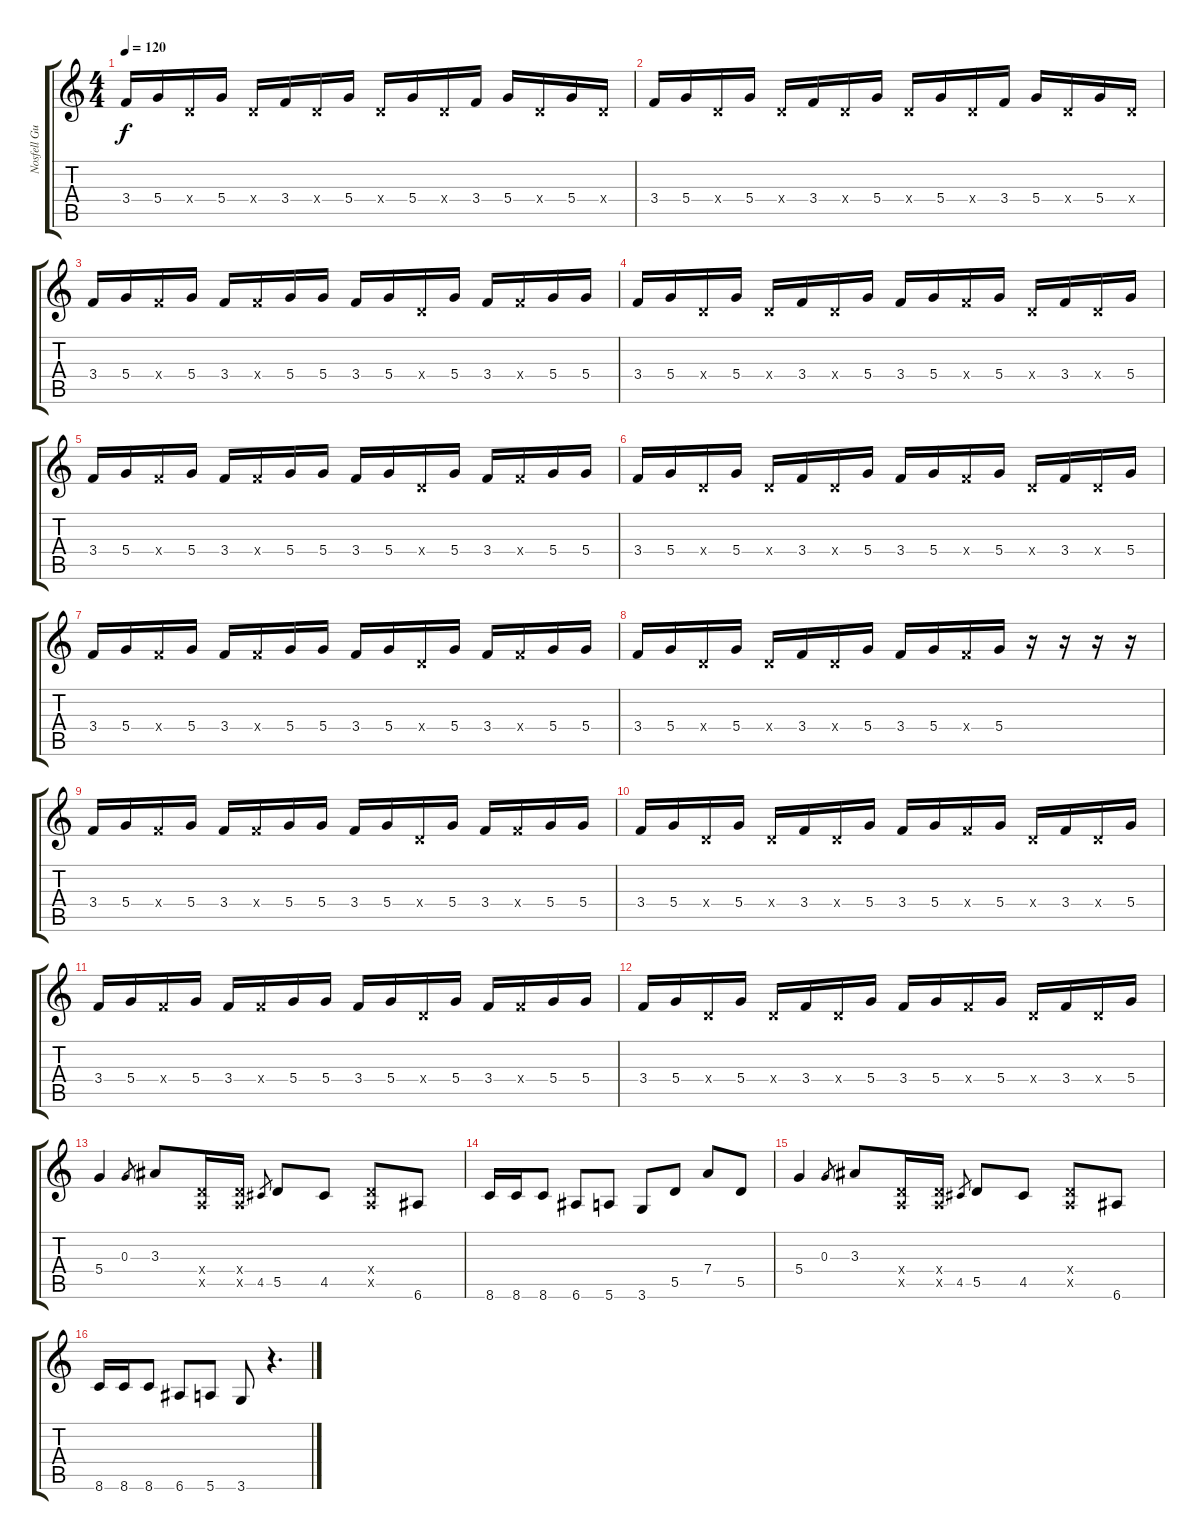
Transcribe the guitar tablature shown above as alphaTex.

\track ("Nosfell Guitare" "Nosfell Gu") {instrument acousticguitarsteel}
\staff {score tabs}
\tuning (E4 B3 G3 D3 A2 E2) {hide}
\ts (4 4)
\tempo 120
\clef g2
\ks c
3.4.16{dy f instrument acousticguitarsteel} 5.4.16 0.4{x}.16 5.4.16 0.4{x}.16 3.4.16 0.4{x}.16 5.4.16 0.4{x}.16 5.4.16 0.4{x}.16 3.4.16 5.4.16 0.4{x}.16 5.4.16 0.4{x}.16 |
3.4.16 5.4.16 0.4{x}.16 5.4.16 0.4{x}.16 3.4.16 0.4{x}.16 5.4.16 0.4{x}.16 5.4.16 0.4{x}.16 3.4.16 5.4.16 0.4{x}.16 5.4.16 0.4{x}.16 |
3.4.16 5.4.16 3.4{x}.16 5.4.16 3.4.16 3.4{x}.16 5.4.16 5.4.16 3.4.16 5.4.16 0.4{x}.16 5.4.16 3.4.16 3.4{x}.16 5.4.16 5.4.16 |
3.4.16 5.4.16 0.4{x}.16 5.4.16 0.4{x}.16 3.4.16 0.4{x}.16 5.4.16 3.4.16 5.4.16 3.4{x}.16 5.4.16 0.4{x}.16 3.4.16 0.4{x}.16 5.4.16 |
3.4.16 5.4.16 3.4{x}.16 5.4.16 3.4.16 3.4{x}.16 5.4.16 5.4.16 3.4.16 5.4.16 0.4{x}.16 5.4.16 3.4.16 3.4{x}.16 5.4.16 5.4.16 |
3.4.16 5.4.16 0.4{x}.16 5.4.16 0.4{x}.16 3.4.16 0.4{x}.16 5.4.16 3.4.16 5.4.16 3.4{x}.16 5.4.16 0.4{x}.16 3.4.16 0.4{x}.16 5.4.16 |
3.4.16 5.4.16 3.4{x}.16 5.4.16 3.4.16 3.4{x}.16 5.4.16 5.4.16 3.4.16 5.4.16 0.4{x}.16 5.4.16 3.4.16 3.4{x}.16 5.4.16 5.4.16 |
3.4.16 5.4.16 0.4{x}.16 5.4.16 0.4{x}.16 3.4.16 0.4{x}.16 5.4.16 3.4.16 5.4.16 3.4{x}.16 5.4.16 r.16 r.16 r.16 r.16 |
3.4.16 5.4.16 3.4{x}.16 5.4.16 3.4.16 3.4{x}.16 5.4.16 5.4.16 3.4.16 5.4.16 0.4{x}.16 5.4.16 3.4.16 3.4{x}.16 5.4.16 5.4.16 |
3.4.16 5.4.16 0.4{x}.16 5.4.16 0.4{x}.16 3.4.16 0.4{x}.16 5.4.16 3.4.16 5.4.16 3.4{x}.16 5.4.16 0.4{x}.16 3.4.16 0.4{x}.16 5.4.16 |
3.4.16 5.4.16 3.4{x}.16 5.4.16 3.4.16 3.4{x}.16 5.4.16 5.4.16 3.4.16 5.4.16 0.4{x}.16 5.4.16 3.4.16 3.4{x}.16 5.4.16 5.4.16 |
3.4.16 5.4.16 0.4{x}.16 5.4.16 0.4{x}.16 3.4.16 0.4{x}.16 5.4.16 3.4.16 5.4.16 3.4{x}.16 5.4.16 0.4{x}.16 3.4.16 0.4{x}.16 5.4.16 |
5.4.4 0.3.8{gr} 3.3.8 (0.4{x} 0.5{x}).16 (0.4{x} 0.5{x}).16 4.5.8{gr} 5.5.8 4.5.8 (0.4{x} 0.5{x}).8 6.6.8 |
8.6.16 8.6.16 8.6.8 6.6.8 5.6.8 3.6.8 5.5.8 7.4.8 5.5.8 |
5.4.4 0.3.8{gr} 3.3.8 (0.4{x} 0.5{x}).16 (0.4{x} 0.5{x}).16 4.5.8{gr} 5.5.8 4.5.8 (0.4{x} 0.5{x}).8 6.6.8 |
8.6.16 8.6.16 8.6.8 6.6.8 5.6.8 3.6.8 r.4{d}
